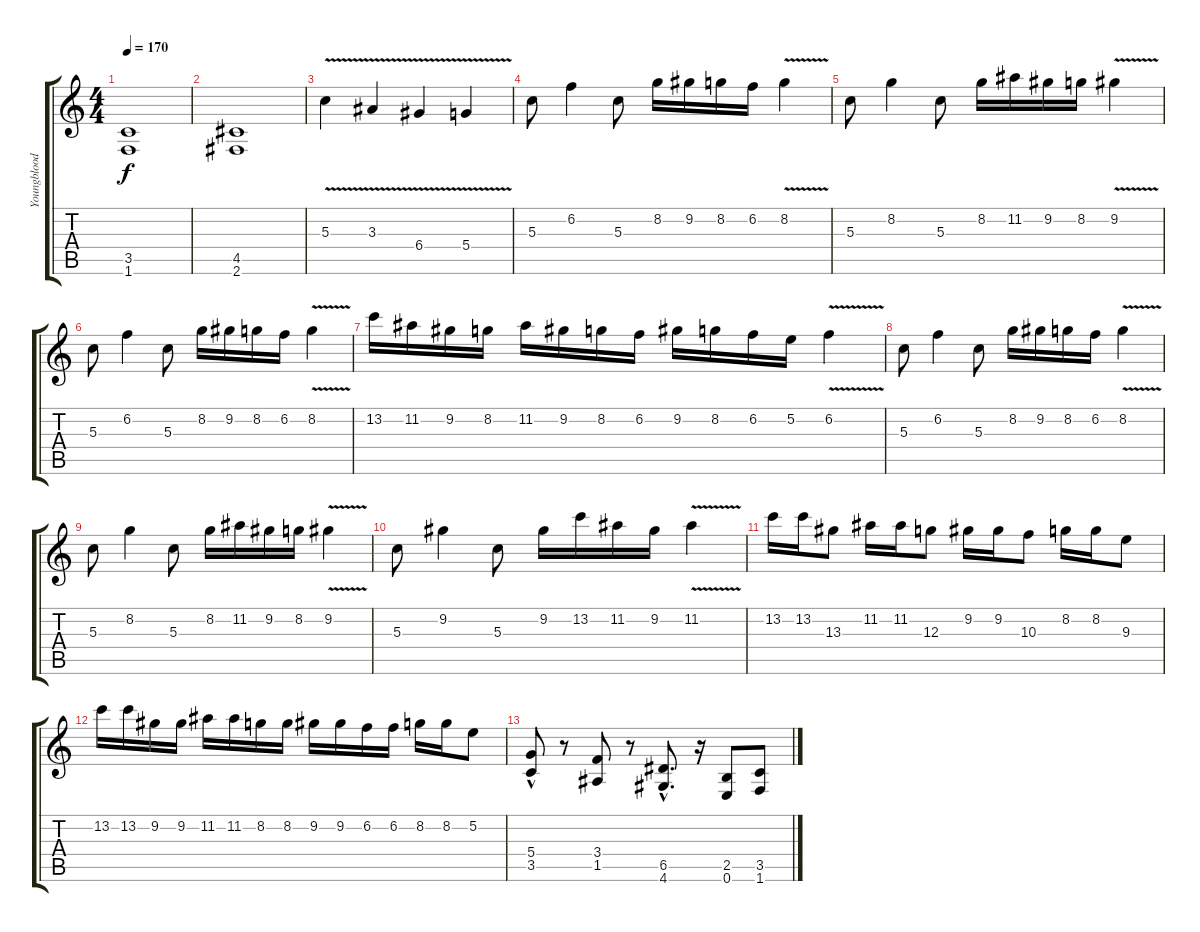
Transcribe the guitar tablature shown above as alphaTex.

\track ("Youngblood (Lider)" "Youngblood") {instrument overdrivenguitar}
\staff {score tabs}
\tuning (E4 B3 G3 D3 A2 E2) {hide}
\ts (4 4)
\tempo 170
\clef g2
\ks c
(3.5 1.6).1{dy f} |
(4.5 2.6).1 |
5.3{v}.4 3.3{v}.4 6.4{v}.4 5.4{v}.4 |
5.3.8 6.2.4 5.3.8 8.2.16 9.2.16 8.2.16 6.2.16 8.2{v}.4 |
5.3.8 8.2.4 5.3.8 8.2.16 11.2.16 9.2.16 8.2.16 9.2{v}.4 |
5.3.8 6.2.4 5.3.8 8.2.16 9.2.16 8.2.16 6.2.16 8.2{v}.4 |
13.2.16 11.2.16 9.2.16 8.2.16 11.2.16 9.2.16 8.2.16 6.2.16 9.2.16 8.2.16 6.2.16 5.2.16 6.2{v}.4 |
5.3.8 6.2.4 5.3.8 8.2.16 9.2.16 8.2.16 6.2.16 8.2{v}.4 |
5.3.8 8.2.4 5.3.8 8.2.16 11.2.16 9.2.16 8.2.16 9.2{v}.4 |
5.3.8 9.2.4 5.3.8 9.2.16 13.2.16 11.2.16 9.2.16 11.2{v}.4 |
13.2.16 13.2.16 13.3.8 11.2.16 11.2.16 12.3.8 9.2.16 9.2.16 10.3.8 8.2.16 8.2.16 9.3.8 |
13.2.16 13.2.16 9.2.16 9.2.16 11.2.16 11.2.16 8.2.16 8.2.16 9.2.16 9.2.16 6.2.16 6.2.16 8.2.16 8.2.16 5.2.8 |
(5.4{hac} 3.5).8 r.8 (3.4 1.5).8 r.8 (6.5{hac} 4.6{hac}).8{d} r.16 (2.5 0.6).8 (3.5 1.6).8
